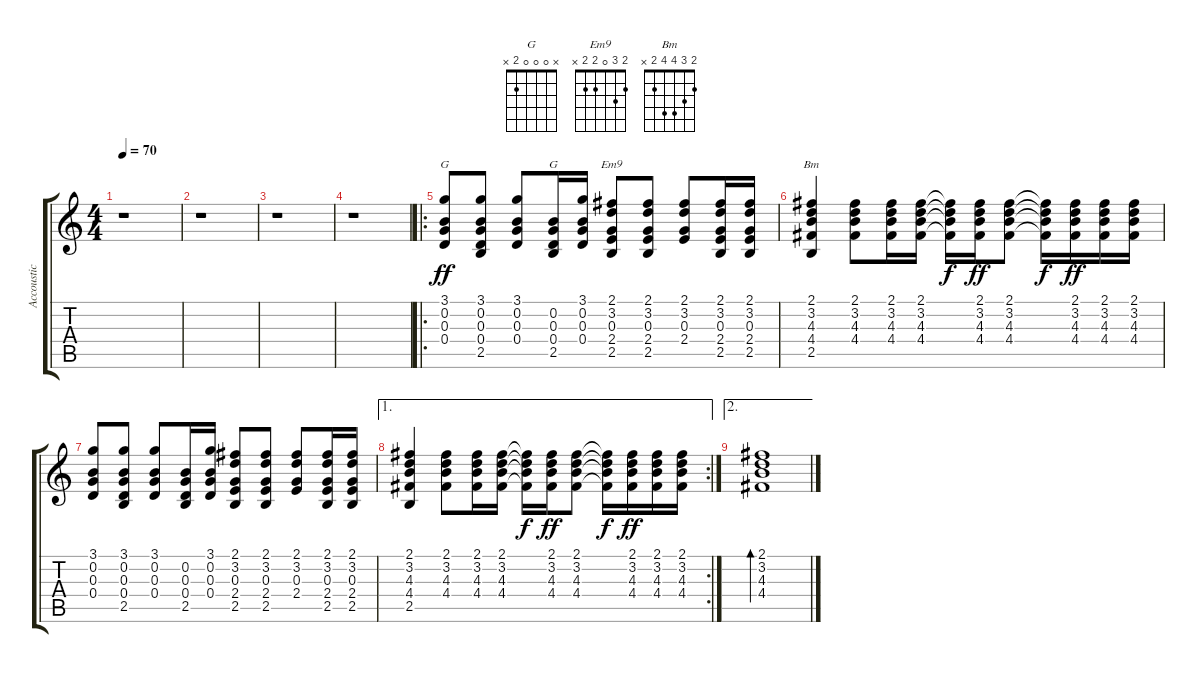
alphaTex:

\track ("Accoustic 2" "Accoustic ") {instrument acousticguitarnylon}
\staff {score tabs}
\tuning (E4 B3 G3 D3 A2 E2) {hide}
\chord ("G" 3 0 0 0 x x)
\chord ("G" x 0 0 0 2 x)
\chord ("Em9" 2 3 0 2 2 x)
\chord ("Bm" 2 3 4 4 2 x)
\ts (4 4)
\tempo 70
\clef g2
\ks c
r.1{dy ff} |
r.1 |
r.1 |
r.1 |
\ro
(3.1 0.2 0.3 0.4).8{ch "G"} (3.1 0.2 0.3 0.4 2.5).8 (3.1 0.2 0.3 0.4).8 (0.2 0.3 0.4 2.5).16{ch "G"} (3.1 0.2 0.3 0.4).16 (2.1 3.2 0.3 2.4 2.5).8{ch "Em9"} (2.1 3.2 0.3 2.4 2.5).8 (2.1 3.2 0.3 2.4).8 (2.1 3.2 0.3 2.4 2.5).16 (2.1 3.2 0.3 2.4 2.5).16 |
(2.1 3.2 4.3 4.4 2.5).4{ch "Bm"} (2.1 3.2 4.3 4.4).8 (2.1 3.2 4.3 4.4).16 (2.1 3.2 4.3 4.4).16 (2.1{t} 3.2{t} 4.3{t} 4.4{t}).16{dy f} (2.1 3.2 4.3 4.4).16{dy ff} (2.1 3.2 4.3 4.4).8 (2.1{t} 3.2{t} 4.3{t} 4.4{t}).16{dy f} (2.1 3.2 4.3 4.4).16{dy ff} (2.1 3.2 4.3 4.4).16 (2.1 3.2 4.3 4.4).16 |
(3.1 0.2 0.3 0.4).8 (3.1 0.2 0.3 0.4 2.5).8 (3.1 0.2 0.3 0.4).8 (0.2 0.3 0.4 2.5).16 (3.1 0.2 0.3 0.4).16 (2.1 3.2 0.3 2.4 2.5).8 (2.1 3.2 0.3 2.4 2.5).8 (2.1 3.2 0.3 2.4).8 (2.1 3.2 0.3 2.4 2.5).16 (2.1 3.2 0.3 2.4 2.5).16 |
\ae 1
\rc 2
(2.1 3.2 4.3 4.4 2.5).4 (2.1 3.2 4.3 4.4).8 (2.1 3.2 4.3 4.4).16 (2.1 3.2 4.3 4.4).16 (2.1{t} 3.2{t} 4.3{t} 4.4{t}).16{dy f} (2.1 3.2 4.3 4.4).16{dy ff} (2.1 3.2 4.3 4.4).8 (2.1{t} 3.2{t} 4.3{t} 4.4{t}).16{dy f} (2.1 3.2 4.3 4.4).16{dy ff} (2.1 3.2 4.3 4.4).16 (2.1 3.2 4.3 4.4).16 |
\ae 2
(2.1 3.2 4.3 4.4).1{bd 240}
